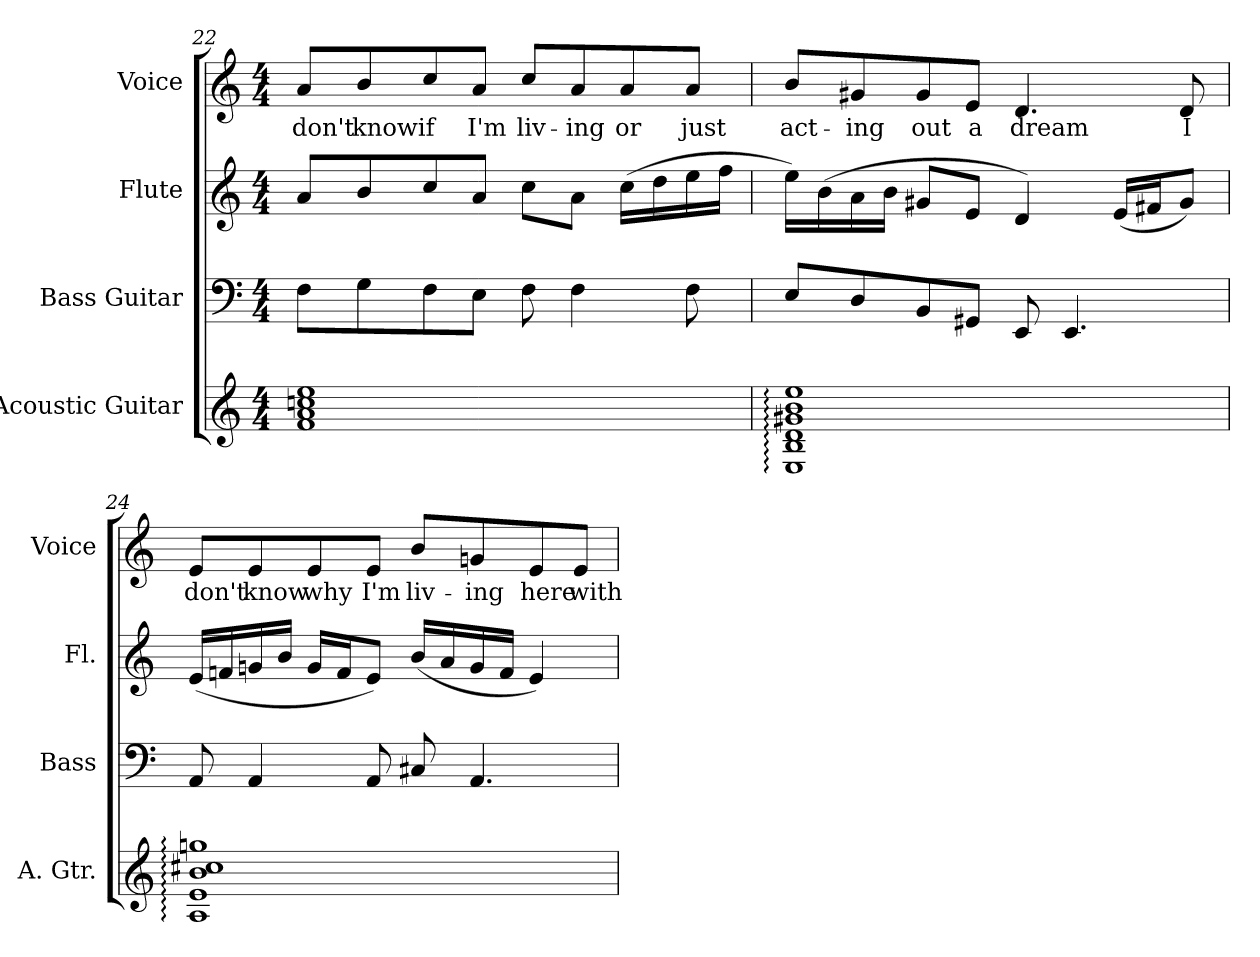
**kern	**kern	**kern	**kern	**text
*part4	*part3	*part2	*part1	*part1
*staff4	*staff3	*staff2	*staff1	*staff1
*I"Acoustic Guitar	*I"Bass Guitar	*I"Flute	*I"Voice	*
*I'A. Gtr.	*I'Bass	*I'Fl.	*I'Voice	*
*clefG2	*clefF4	*clefG2	*clefG2	*
*ITrd7c12	*ITrd7c12	*	*	*
*k[]	*k[]	*k[]	*k[]	*
*C:	*C:	*C:	*C:	*
*M4/4	*M4/4	*M4/4	*M4/4	*
=22	=22	=22	=22	=22
!	!	!	!	!LO:LY:b:color=#000000
1Fi 1Ai 1cni 1ei	8FFi\L	8ai/L	8ai/L	don't
!	!	!	!	!LO:LY:b:color=#000000
.	8GGi\	8bi/	8bi/	know
!	!	!	!	!LO:LY:b:color=#000000
.	8FFi\	8cci/	8cci/	if
!	!	!	!	!LO:LY:b:color=#000000
.	8EEi\J	8ai/J	8ai/J	I'm
!	!	!	!	!LO:LY:b:color=#000000
.	8FFi\	8cci\L	8cci/L	liv-
!	!	!	!	!LO:LY:b:color=#000000
.	4FFi\	8ai\J	8ai/	-ing
!	!	!	!	!LO:LY:b:color=#000000
.	.	(16cci\LL	8ai/	or
.	.	16ddi\	.	.
!	!	!	!	!LO:LY:b:color=#000000
.	8FFi\	16eei\	8ai/J	just
.	.	16ffi\JJ	.	.
=23	=23	=23	=23	=23
!	!	!	!	!LO:LY:b:color=#000000
1EEi: 1BBi: 1Di: 1G#Xi: 1Bi: 1ei:	8EEi/L	16eei\LL)	8bi/L	act-
.	.	(16bi\	.	.
!	!	!	!	!LO:LY:b:color=#000000
.	8DDi/	16ai\	8g#Xi/	-ing
.	.	16bi\JJ	.	.
!	!	!	!	!LO:LY:b:color=#000000
.	8BBBi/	8g#Xi/L	8g#i/	out
!	!	!	!	!LO:LY:b:color=#000000
.	8GGG#Xi/J	8ei/J	8ei/J	a
!	!	!	!	!LO:LY:b:color=#000000
.	8EEEi/	4di/)	4.di/	dream
.	4.EEEi/	.	.	.
.	.	(16ei/LL	.	.
.	.	16f#Xi/J	.	.
!	!	!	!	!LO:LY:b:color=#000000
.	.	8g#i/J)	8di/	I
=24	=24	=24	=24	=24
!	!	!	!	!LO:LY:b:color=#000000
1AAi: 1Ei: 1Bi: 1c#Xi: 1gni:	8AAAi/	(16ei/LL	8ei/L	don't
.	.	16fni/	.	.
!	!	!	!	!LO:LY:b:color=#000000
.	4AAAi/	16gni/	8ei/	know
.	.	16bi/JJ	.	.
!	!	!	!	!LO:LY:b:color=#000000
.	.	16gi/LL	8ei/	why
.	.	16fi/J	.	.
!	!	!	!	!LO:LY:b:color=#000000
.	8AAAi/	8ei/J)	8ei/J	I'm
!	!	!	!	!LO:LY:b:color=#000000
.	8CC#Xi/	(16bi/LL	8bi/L	liv-
.	.	16ai/	.	.
!	!	!	!	!LO:LY:b:color=#000000
.	4.AAAi/	16gi/	8gni/	-ing
.	.	16fi/JJ	.	.
!	!	!	!	!LO:LY:b:color=#000000
.	.	4ei/)	8ei/	here
!	!	!	!	!LO:LY:b:color=#000000
.	.	.	8ei/J	with
=	=	=	=	=
*-	*-	*-	*-	*-
